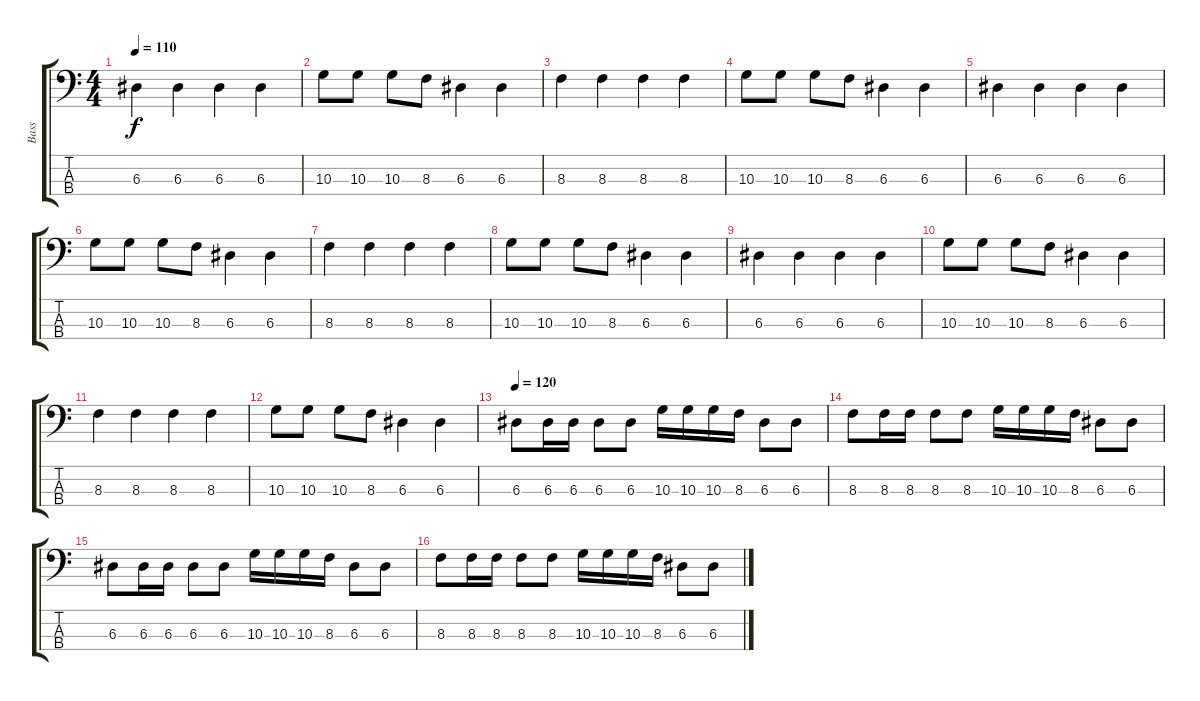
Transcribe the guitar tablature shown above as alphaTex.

\track ("Bass" "Bass") {instrument electricbasspick}
\staff {score tabs}
\tuning (G2 D2 A1 E1) {hide}
\ts (4 4)
\tempo 110
\clef f4
\ks c
6.3.4{dy f} 6.3.4 6.3.4 6.3.4 |
10.3.8 10.3.8 10.3.8 8.3.8 6.3.4 6.3.4 |
8.3.4 8.3.4 8.3.4 8.3.4 |
10.3.8 10.3.8 10.3.8 8.3.8 6.3.4 6.3.4 |
6.3.4 6.3.4 6.3.4 6.3.4 |
10.3.8 10.3.8 10.3.8 8.3.8 6.3.4 6.3.4 |
8.3.4 8.3.4 8.3.4 8.3.4 |
10.3.8 10.3.8 10.3.8 8.3.8 6.3.4 6.3.4 |
6.3.4 6.3.4 6.3.4 6.3.4 |
10.3.8 10.3.8 10.3.8 8.3.8 6.3.4 6.3.4 |
8.3.4 8.3.4 8.3.4 8.3.4 |
10.3.8 10.3.8 10.3.8 8.3.8 6.3.4 6.3.4 |
\tempo 120
6.3.8 6.3.16 6.3.16 6.3.8 6.3.8 10.3.16 10.3.16 10.3.16 8.3.16 6.3.8 6.3.8 |
8.3.8 8.3.16 8.3.16 8.3.8 8.3.8 10.3.16 10.3.16 10.3.16 8.3.16 6.3.8 6.3.8 |
6.3.8 6.3.16 6.3.16 6.3.8 6.3.8 10.3.16 10.3.16 10.3.16 8.3.16 6.3.8 6.3.8 |
8.3.8 8.3.16 8.3.16 8.3.8 8.3.8 10.3.16 10.3.16 10.3.16 8.3.16 6.3.8 6.3.8
